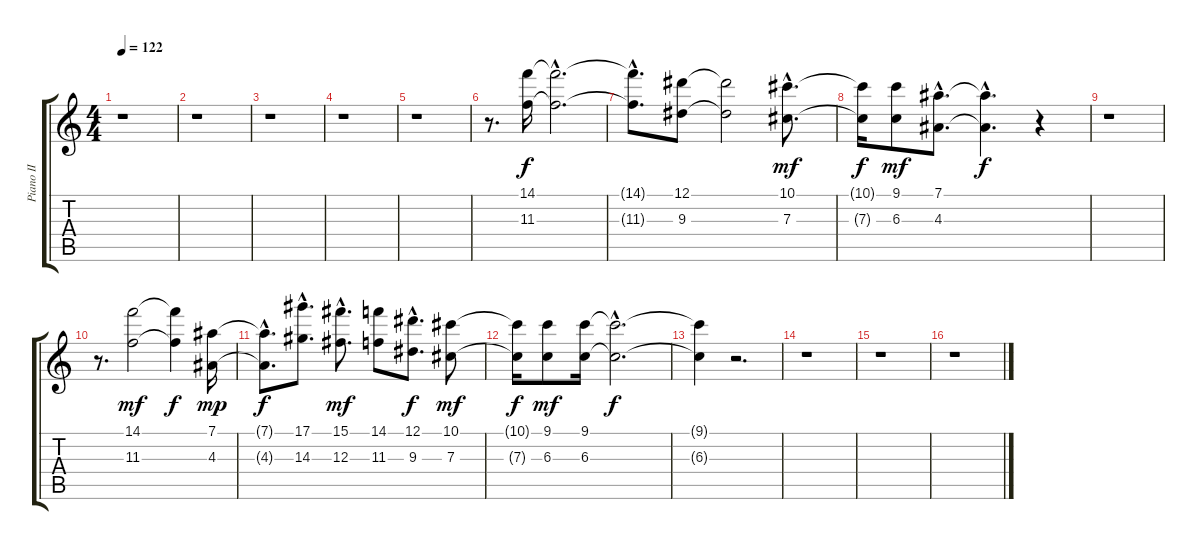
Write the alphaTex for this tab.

\track ("Piano II" "Piano II") {instrument electricgrandpiano}
\staff {score tabs}
\tuning (Eb5 Bb4 Gb4 Db4 Ab3 Eb3) {hide}
\ts (4 4)
\tempo 122
\clef g2
\ks c
r.1{dy f} |
r.1 |
r.1 |
r.1 |
r.1 |
r.8{d} (14.1 11.3).16 (14.1{hac t} 11.3{hac t}).2{d} |
(14.1{hac t} 11.3{hac t}).8{d} (12.1 9.3).8 (12.1{t} 9.3{t}).2 (10.1{hac} 7.3{hac}).8{d dy mf} |
(10.1{t} 7.3{t}).16{dy f} (9.1 6.3).8{dy mf} (7.1{hac} 4.3{hac}).8{d} (7.1{hac t} 4.3{hac t}).4{d dy f} r.4 |
r.1 |
r.8{d} (14.1 11.3).2{dy mf} (14.1{t} 11.3{t}).4{dy f} (7.1 4.3).16{dy mp} |
(7.1{hac t} 4.3{hac t}).8{d dy f} (17.1{hac} 14.3{hac}).8{d} (15.1{hac} 12.3{hac}).8{d dy mf} (14.1 11.3).8 (12.1{hac} 9.3{hac}).8{d dy f} (10.1 7.3).8{dy mf} |
(10.1{t} 7.3{t}).16{dy f} (9.1 6.3).8{dy mf} (9.1 6.3).16 (9.1{hac t} 6.3{hac t}).2{d dy f} |
(9.1{t} 6.3{t}).4 r.2{d} |
r.1 |
r.1 |
r.1
